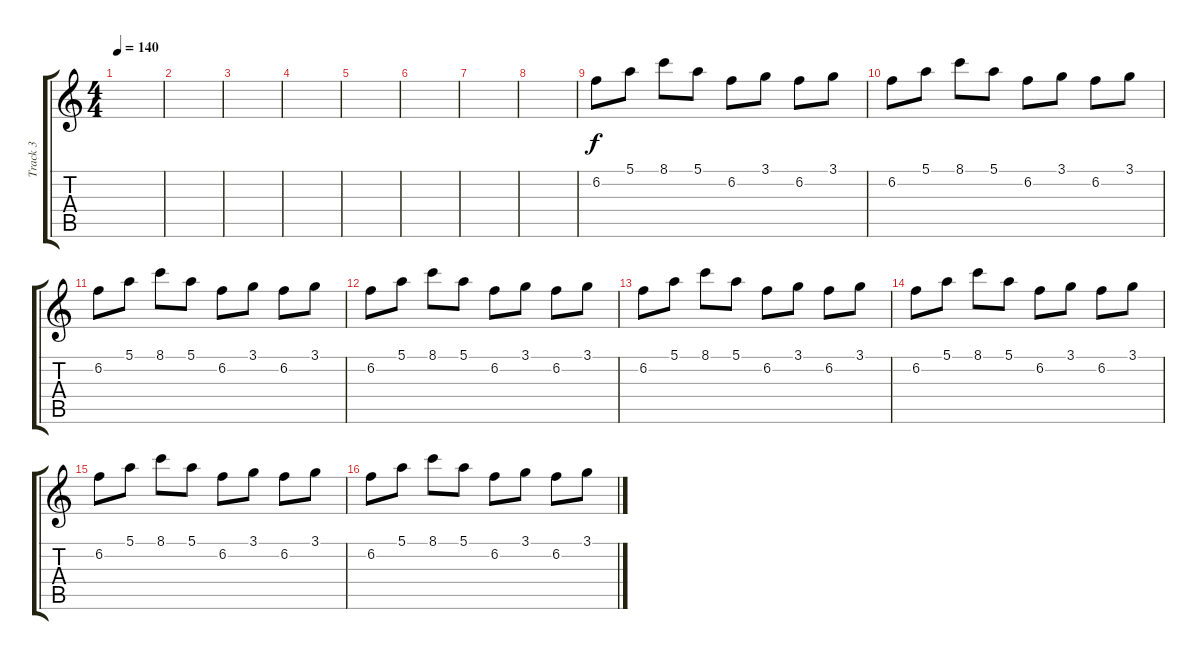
\track ("Track 3" "Track 3") {instrument acousticguitarsteel}
\staff {score tabs}
\tuning (E4 B3 G3 D3 A2 E2) {hide}
\ts (4 4)
\tempo 140
\clef g2
\ks c
|
|
|
|
|
|
|
|
6.2.8 5.1.8 8.1.8 5.1.8 6.2.8 3.1.8 6.2.8 3.1.8 |
6.2.8 5.1.8 8.1.8 5.1.8 6.2.8 3.1.8 6.2.8 3.1.8 |
6.2.8 5.1.8 8.1.8 5.1.8 6.2.8 3.1.8 6.2.8 3.1.8 |
6.2.8 5.1.8 8.1.8 5.1.8 6.2.8 3.1.8 6.2.8 3.1.8 |
6.2.8 5.1.8 8.1.8 5.1.8 6.2.8 3.1.8 6.2.8 3.1.8 |
6.2.8 5.1.8 8.1.8 5.1.8 6.2.8 3.1.8 6.2.8 3.1.8 |
6.2.8 5.1.8 8.1.8 5.1.8 6.2.8 3.1.8 6.2.8 3.1.8 |
6.2.8 5.1.8 8.1.8 5.1.8 6.2.8 3.1.8 6.2.8 3.1.8
